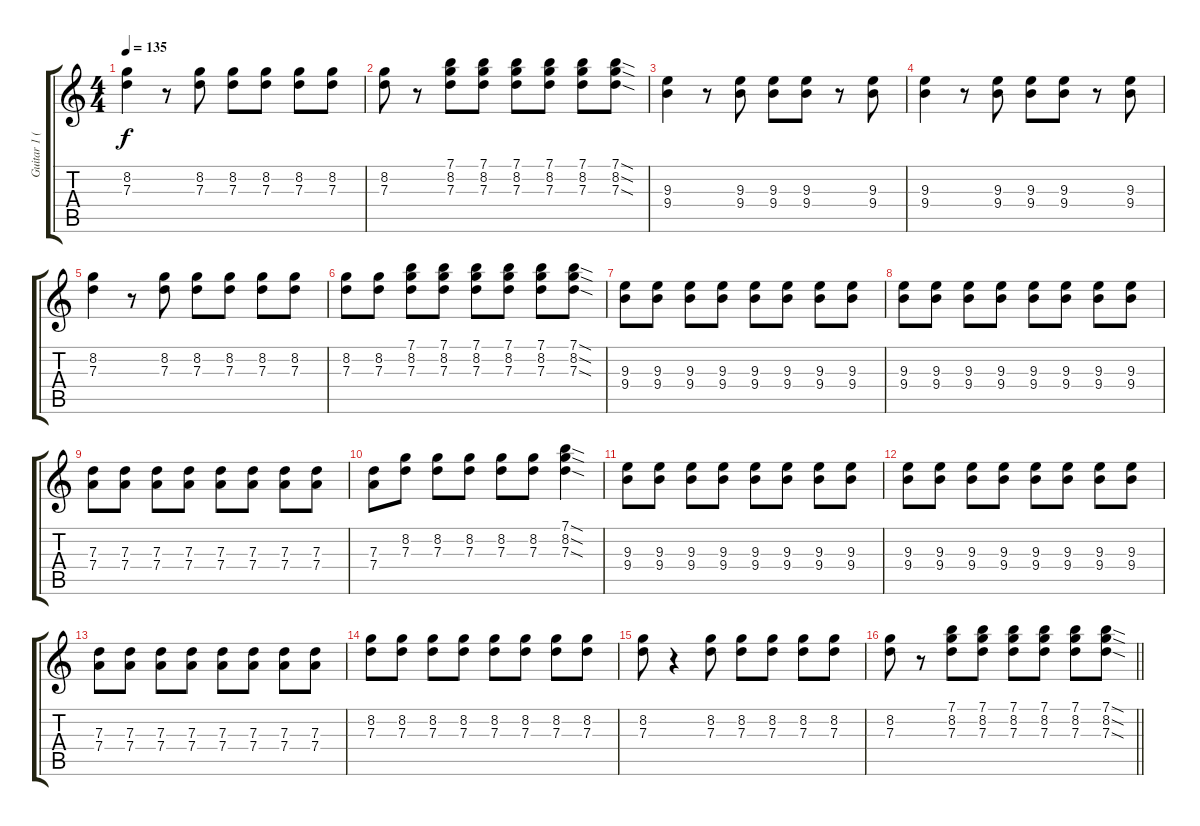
\track ("Guitar 1 (Daniel Kessler)" "Guitar 1 (") {instrument overdrivenguitar}
\staff {score tabs}
\tuning (E4 B3 G3 D3 A2 E2) {hide}
\ts (4 4)
\tempo 135
\clef g2
\ks c
(8.2 7.3).4{dy f} r.8 (8.2 7.3).8 (8.2 7.3).8 (8.2 7.3).8 (8.2 7.3).8 (8.2 7.3).8 |
(8.2 7.3).8 r.8 (7.1 8.2 7.3).8 (7.1 8.2 7.3).8 (7.1 8.2 7.3).8 (7.1 8.2 7.3).8 (7.1 8.2 7.3).8 (7.1{sod} 8.2{sod} 7.3{sod}).8 |
(9.3 9.4).4 r.8 (9.3 9.4).8 (9.3 9.4).8 (9.3 9.4).8 r.8 (9.3 9.4).8 |
(9.3 9.4).4 r.8 (9.3 9.4).8 (9.3 9.4).8 (9.3 9.4).8 r.8 (9.3 9.4).8 |
(8.2 7.3).4 r.8 (8.2 7.3).8 (8.2 7.3).8 (8.2 7.3).8 (8.2 7.3).8 (8.2 7.3).8 |
(8.2 7.3).8 (8.2 7.3).8 (7.1 8.2 7.3).8 (7.1 8.2 7.3).8 (7.1 8.2 7.3).8 (7.1 8.2 7.3).8 (7.1 8.2 7.3).8 (7.1{sod} 8.2{sod} 7.3{sod}).8 |
(9.3 9.4).8 (9.3 9.4).8 (9.3 9.4).8 (9.3 9.4).8 (9.3 9.4).8 (9.3 9.4).8 (9.3 9.4).8 (9.3 9.4).8 |
(9.3 9.4).8 (9.3 9.4).8 (9.3 9.4).8 (9.3 9.4).8 (9.3 9.4).8 (9.3 9.4).8 (9.3 9.4).8 (9.3 9.4).8 |
(7.3 7.4).8 (7.3 7.4).8 (7.3 7.4).8 (7.3 7.4).8 (7.3 7.4).8 (7.3 7.4).8 (7.3 7.4).8 (7.3 7.4).8 |
(7.3 7.4).8 (8.2 7.3).8 (8.2 7.3).8 (8.2 7.3).8 (8.2 7.3).8 (8.2 7.3).8 (7.1{sod} 8.2{sod} 7.3{sod}).4 |
(9.3 9.4).8 (9.3 9.4).8 (9.3 9.4).8 (9.3 9.4).8 (9.3 9.4).8 (9.3 9.4).8 (9.3 9.4).8 (9.3 9.4).8 |
(9.3 9.4).8 (9.3 9.4).8 (9.3 9.4).8 (9.3 9.4).8 (9.3 9.4).8 (9.3 9.4).8 (9.3 9.4).8 (9.3 9.4).8 |
(7.3 7.4).8 (7.3 7.4).8 (7.3 7.4).8 (7.3 7.4).8 (7.3 7.4).8 (7.3 7.4).8 (7.3 7.4).8 (7.3 7.4).8 |
(8.2 7.3).8 (8.2 7.3).8 (8.2 7.3).8 (8.2 7.3).8 (8.2 7.3).8 (8.2 7.3).8 (8.2 7.3).8 (8.2 7.3).8 |
(8.2 7.3).8 r.4 (8.2 7.3).8 (8.2 7.3).8 (8.2 7.3).8 (8.2 7.3).8 (8.2 7.3).8 |
\barLineRight lightlight
(8.2 7.3).8 r.8 (7.1 8.2 7.3).8 (7.1 8.2 7.3).8 (7.1 8.2 7.3).8 (7.1 8.2 7.3).8 (7.1 8.2 7.3).8 (7.1{sod} 8.2{sod} 7.3{sod}).8
